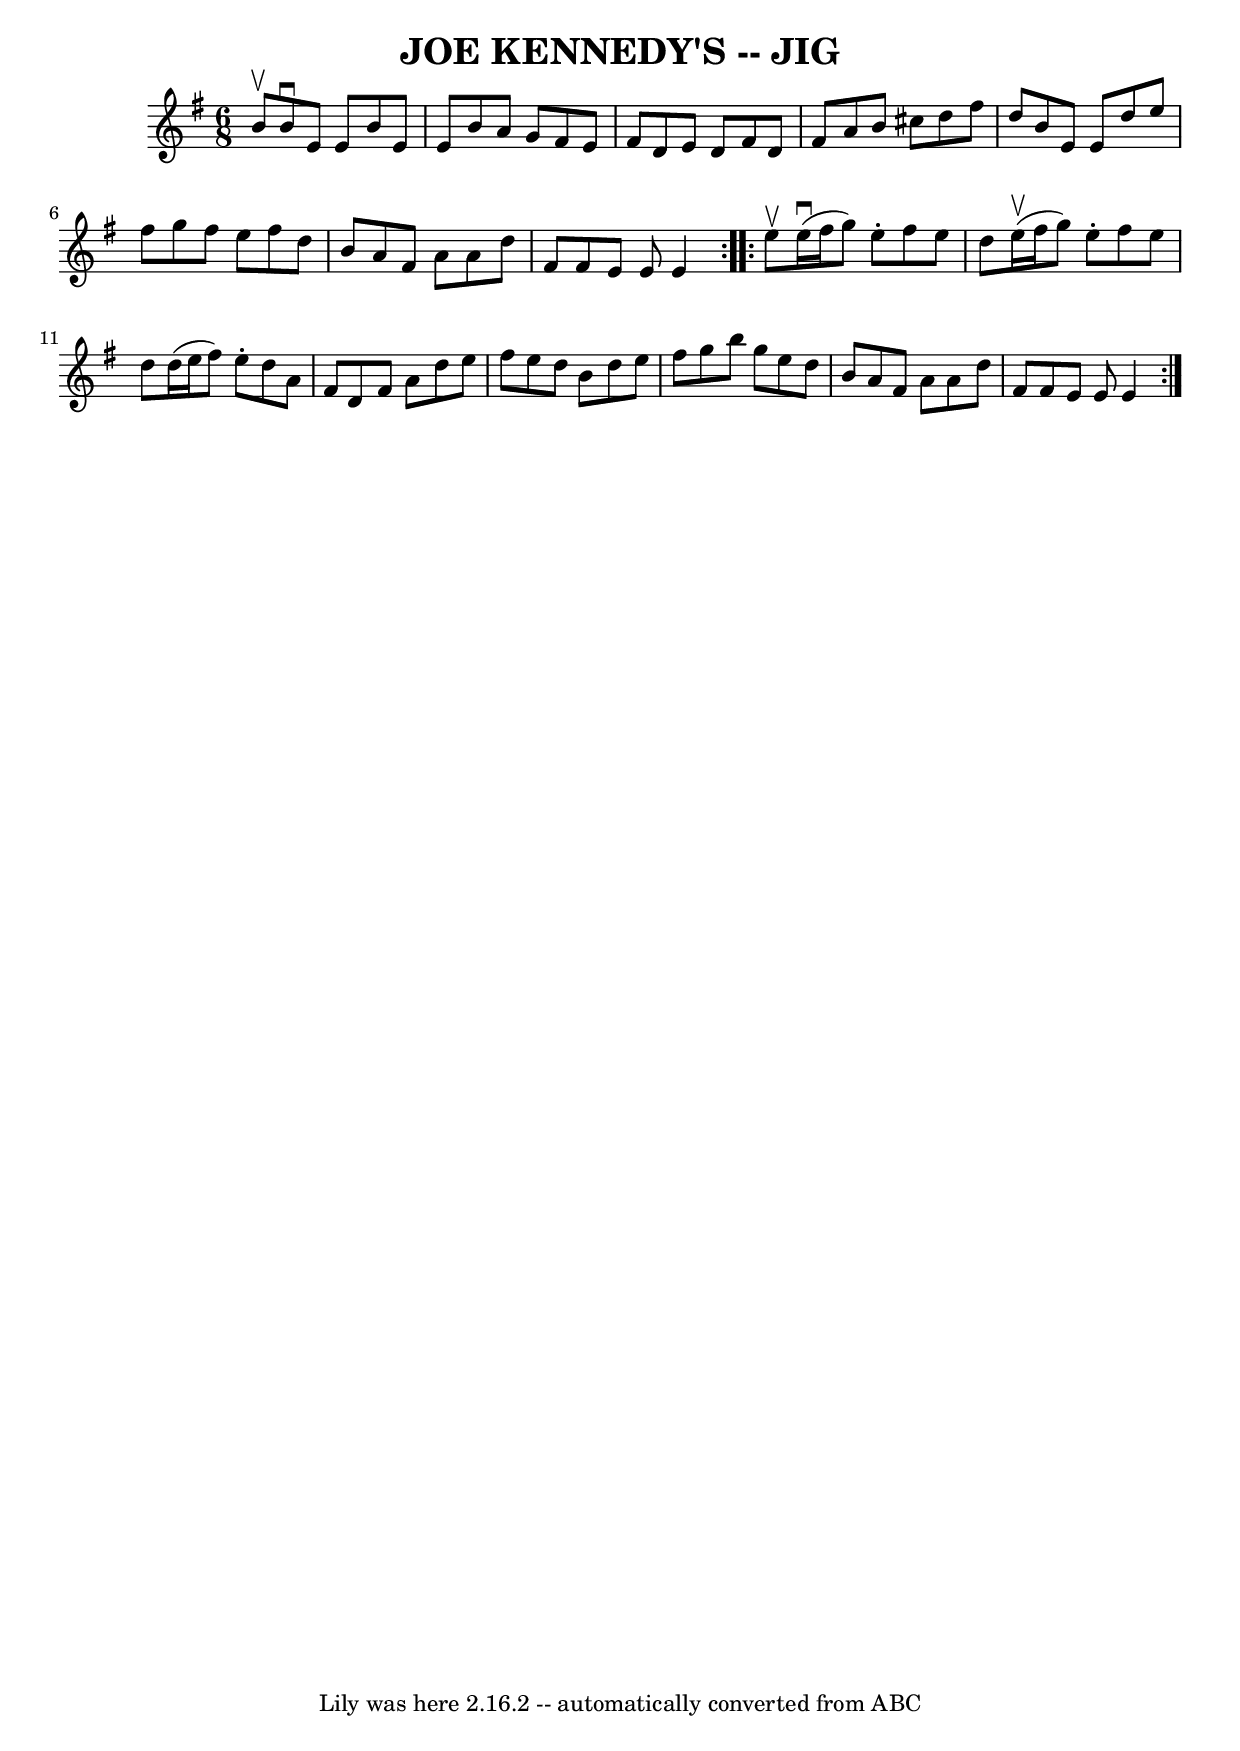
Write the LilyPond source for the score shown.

\version "2.16.2"
\include "Mammoth.ily"
\header {
  %% book = "Ryan's Mammoth Collection of Fiddle Tunes"
  crossRefNumber = "1"
  footnotes = ""
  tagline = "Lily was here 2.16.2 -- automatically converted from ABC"
  title = "JOE KENNEDY'S -- JIG"

}
voicedefault =  {



  \repeat volta 2 {

    \time 6/8 
    \key e \minor     b'8^\upbow        |
    b'8^\downbow e'8         e'8 b'8 e'8 e'8     |
    b'8 a'8 g'8 fis'8 e'8         fis'8     |
    d'8 e'8 d'8 fis'8 d'8 fis'8    |
         a'8 b'8 cis''8 d''8 fis''8 d''8         |
    b'8 e'8         e'8 d''8 e''8 fis''8     |
    g''8 fis''8 e''8 fis''8         d''8 b'8     |
    a'8 fis'8 a'8 a'8 d''8 fis'8     |
    fis'8 e'8 e'8 e'4    
  }     
  \repeat volta 2 {     e''8^\upbow   |
    e''16 (^\downbow fis''16 g''8) e''8-. fis''8         e''8 d''8     |
    e''16 (^\upbow fis''16 g''8) e''8-.        fis''8 e''8 d''8     |
    d''16 (e''16 fis''8) e''8-.        d''8 a'8 fis'8     |
    d'8 fis'8 a'8 d''8 e''8         fis''8         |
    e''8 d''8 b'8 d''8 e''8 fis''8     |
    g''8 b''8 g''8 e''8 d''8 b'8    |
    a'8         fis'8 a'8 a'8 d''8 fis'8     |
    fis'8 e'8 e'8 e'4   
    
  }   

}

\score{
  <<

    \context Staff="default"
    {
      \voicedefault 
      
    }

  >>
  \layout {
    
  }
  \midi {
  }

}
